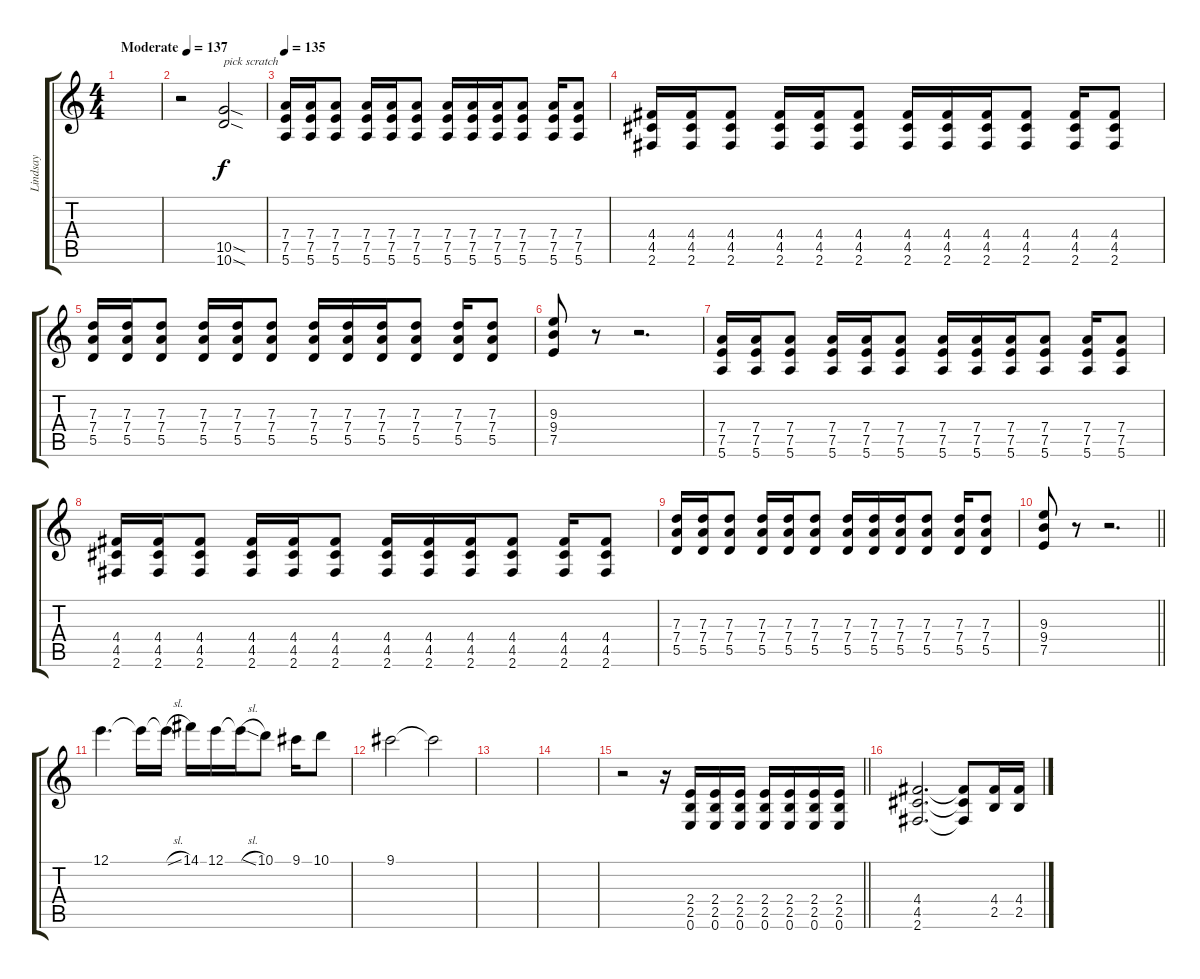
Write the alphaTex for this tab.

\track ("Lindsay" "Lindsay") {instrument distortionguitar}
\staff {score tabs}
\tuning (E4 B3 G3 D3 A2 E2) {hide}
\ts (4 4)
\tempo (137 "Moderate")
\clef g2
\ks c
|
r.2 (10.5{sod} 10.6{sod}).2{txt "pick scratch"} |
\tempo 135
(7.4 7.5 5.6).16{dy f} (7.4 7.5 5.6).16 (7.4 7.5 5.6).8 (7.4 7.5 5.6).16 (7.4 7.5 5.6).16 (7.4 7.5 5.6).8 (7.4 7.5 5.6).16 (7.4 7.5 5.6).16 (7.4 7.5 5.6).16 (7.4 7.5 5.6).8 (7.4 7.5 5.6).16 (7.4 7.5 5.6).8 |
(4.4 4.5 2.6).16 (4.4 4.5 2.6).16 (4.4 4.5 2.6).8 (4.4 4.5 2.6).16 (4.4 4.5 2.6).16 (4.4 4.5 2.6).8 (4.4 4.5 2.6).16 (4.4 4.5 2.6).16 (4.4 4.5 2.6).16 (4.4 4.5 2.6).8 (4.4 4.5 2.6).16 (4.4 4.5 2.6).8 |
(7.3 7.4 5.5).16 (7.3 7.4 5.5).16 (7.3 7.4 5.5).8 (7.3 7.4 5.5).16 (7.3 7.4 5.5).16 (7.3 7.4 5.5).8 (7.3 7.4 5.5).16 (7.3 7.4 5.5).16 (7.3 7.4 5.5).16 (7.3 7.4 5.5).8 (7.3 7.4 5.5).16 (7.3 7.4 5.5).8 |
(9.3 9.4 7.5).8 r.8 r.2{d} |
(7.4 7.5 5.6).16 (7.4 7.5 5.6).16 (7.4 7.5 5.6).8 (7.4 7.5 5.6).16 (7.4 7.5 5.6).16 (7.4 7.5 5.6).8 (7.4 7.5 5.6).16 (7.4 7.5 5.6).16 (7.4 7.5 5.6).16 (7.4 7.5 5.6).8 (7.4 7.5 5.6).16 (7.4 7.5 5.6).8 |
(4.4 4.5 2.6).16 (4.4 4.5 2.6).16 (4.4 4.5 2.6).8 (4.4 4.5 2.6).16 (4.4 4.5 2.6).16 (4.4 4.5 2.6).8 (4.4 4.5 2.6).16 (4.4 4.5 2.6).16 (4.4 4.5 2.6).16 (4.4 4.5 2.6).8 (4.4 4.5 2.6).16 (4.4 4.5 2.6).8 |
(7.3 7.4 5.5).16 (7.3 7.4 5.5).16 (7.3 7.4 5.5).8 (7.3 7.4 5.5).16 (7.3 7.4 5.5).16 (7.3 7.4 5.5).8 (7.3 7.4 5.5).16 (7.3 7.4 5.5).16 (7.3 7.4 5.5).16 (7.3 7.4 5.5).8 (7.3 7.4 5.5).16 (7.3 7.4 5.5).8 |
\barLineRight lightlight
(9.3 9.4 7.5).8 r.8 r.2{d} |
\section ("" "")
12.1.4{d volume 8 balance 6 instrument lead2sawtooth} 12.1{t}.16 12.1{sl t}.16 14.1.16 12.1.16 12.1{sl t}.16 10.1.8 9.1.16 10.1.8 |
9.1.2 9.1{t}.2{volume 0} |
|
|
\barLineRight lightlight
r.2{volume 11 balance 0 instrument distortionguitar} r.16 (2.4 2.5 0.6).16 (2.4 2.5 0.6).16 (2.4 2.5 0.6).16 (2.4 2.5 0.6).16 (2.4 2.5 0.6).16 (2.4 2.5 0.6).16 (2.4 2.5 0.6).16 |
\section ("" "")
(4.4 4.5 2.6).2{d} (4.4{t} 4.5{t} 2.6{t}).8 (4.4 2.5).16 (4.4 2.5).16
